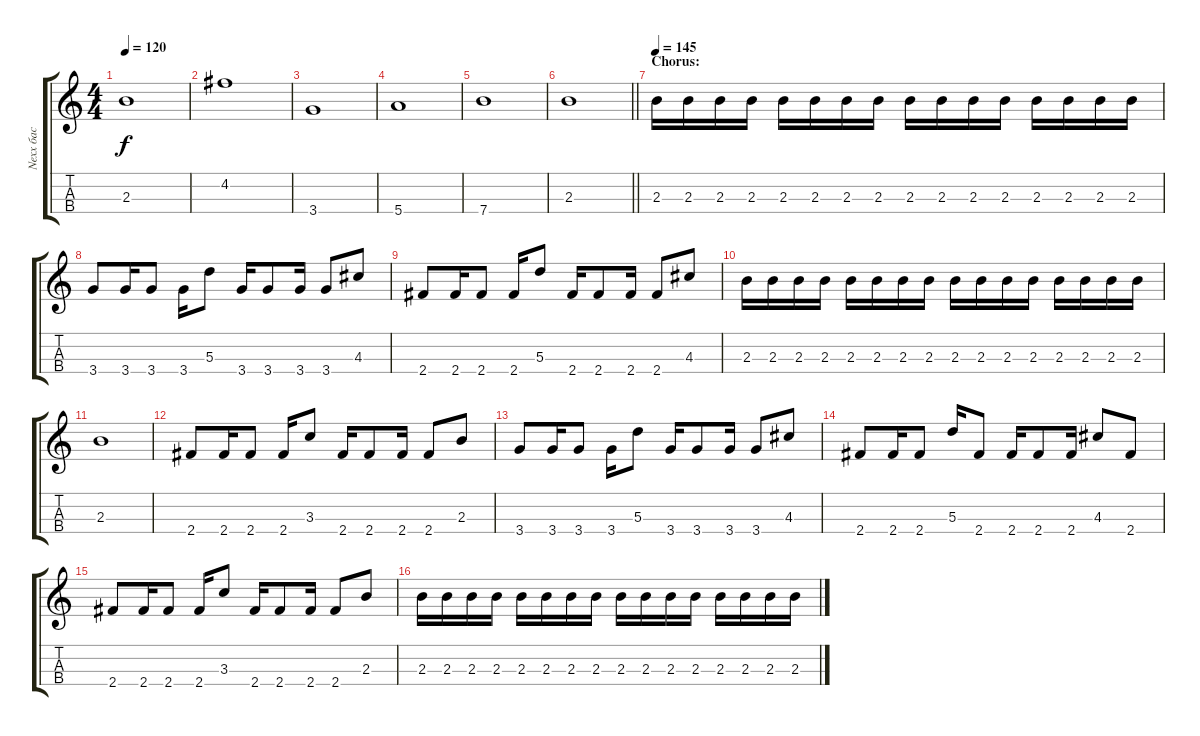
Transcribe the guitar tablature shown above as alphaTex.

\track ("Nexx бас" "Nexx бас") {instrument electricbassfinger}
\staff {score tabs}
\tuning (G4 D4 A3 E3) {hide}
\ts (4 4)
\tempo 120
\clef g2
\ks c
2.3.1{dy f} |
4.2.1 |
3.4.1 |
5.4.1 |
7.4.1 |
\barLineRight lightlight
2.3.1 |
\section ("" "Chorus:")
\tempo 145
2.3.16 2.3.16 2.3.16 2.3.16 2.3.16 2.3.16 2.3.16 2.3.16 2.3.16 2.3.16 2.3.16 2.3.16 2.3.16 2.3.16 2.3.16 2.3.16 |
3.4.8 3.4.16 3.4.8 3.4.16 5.3.8 3.4.16 3.4.8 3.4.16 3.4.8 4.3.8 |
2.4.8 2.4.16 2.4.8 2.4.16 5.3.8 2.4.16 2.4.8 2.4.16 2.4.8 4.3.8 |
2.3.16 2.3.16 2.3.16 2.3.16 2.3.16 2.3.16 2.3.16 2.3.16 2.3.16 2.3.16 2.3.16 2.3.16 2.3.16 2.3.16 2.3.16 2.3.16 |
2.3.1 |
2.4.8 2.4.16 2.4.8 2.4.16 3.3.8 2.4.16 2.4.8 2.4.16 2.4.8 2.3.8 |
3.4.8 3.4.16 3.4.8 3.4.16 5.3.8 3.4.16 3.4.8 3.4.16 3.4.8 4.3.8 |
2.4.8 2.4.16 2.4.8 5.3.16 2.4.8 2.4.16 2.4.8 2.4.16 4.3.8 2.4.8 |
2.4.8 2.4.16 2.4.8 2.4.16 3.3.8 2.4.16 2.4.8 2.4.16 2.4.8 2.3.8 |
2.3.16 2.3.16 2.3.16 2.3.16 2.3.16 2.3.16 2.3.16 2.3.16 2.3.16 2.3.16 2.3.16 2.3.16 2.3.16 2.3.16 2.3.16 2.3.16
